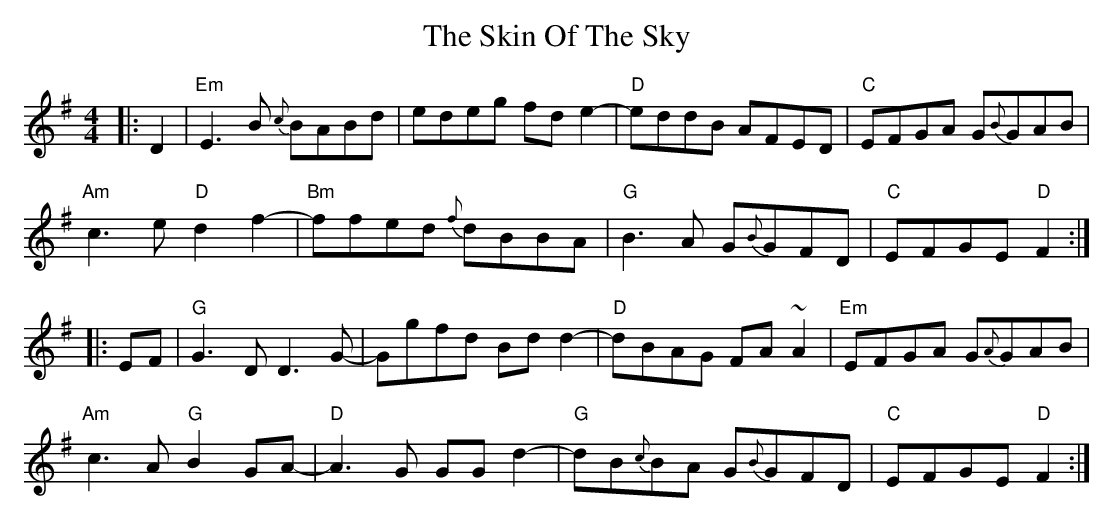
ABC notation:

X:1
T: The Skin Of The Sky
M: 4/4
L: 1/8
K: Emin
|:D2|"Em"E3B {c}BABd|edeg fde2-|"D"eddB AFED|"C"EFGA G{B}GAB|
"Am"c3e "D"d2f2-|"Bm"ffed {f}dBBA|"G"B3A G{B}GFD|"C"EFGE "D"F2:|
|:EF|"G"G3D D3G-|Ggfd Bdd2-|"D"dBAG FA~A2|"Em"EFGA G{A}GAB|
"Am"c3A "G"B2GA-|"D"A3G GG d2-|"G"dB{c}BA G{B}GFD|"C"EFGE "D"F2:|
